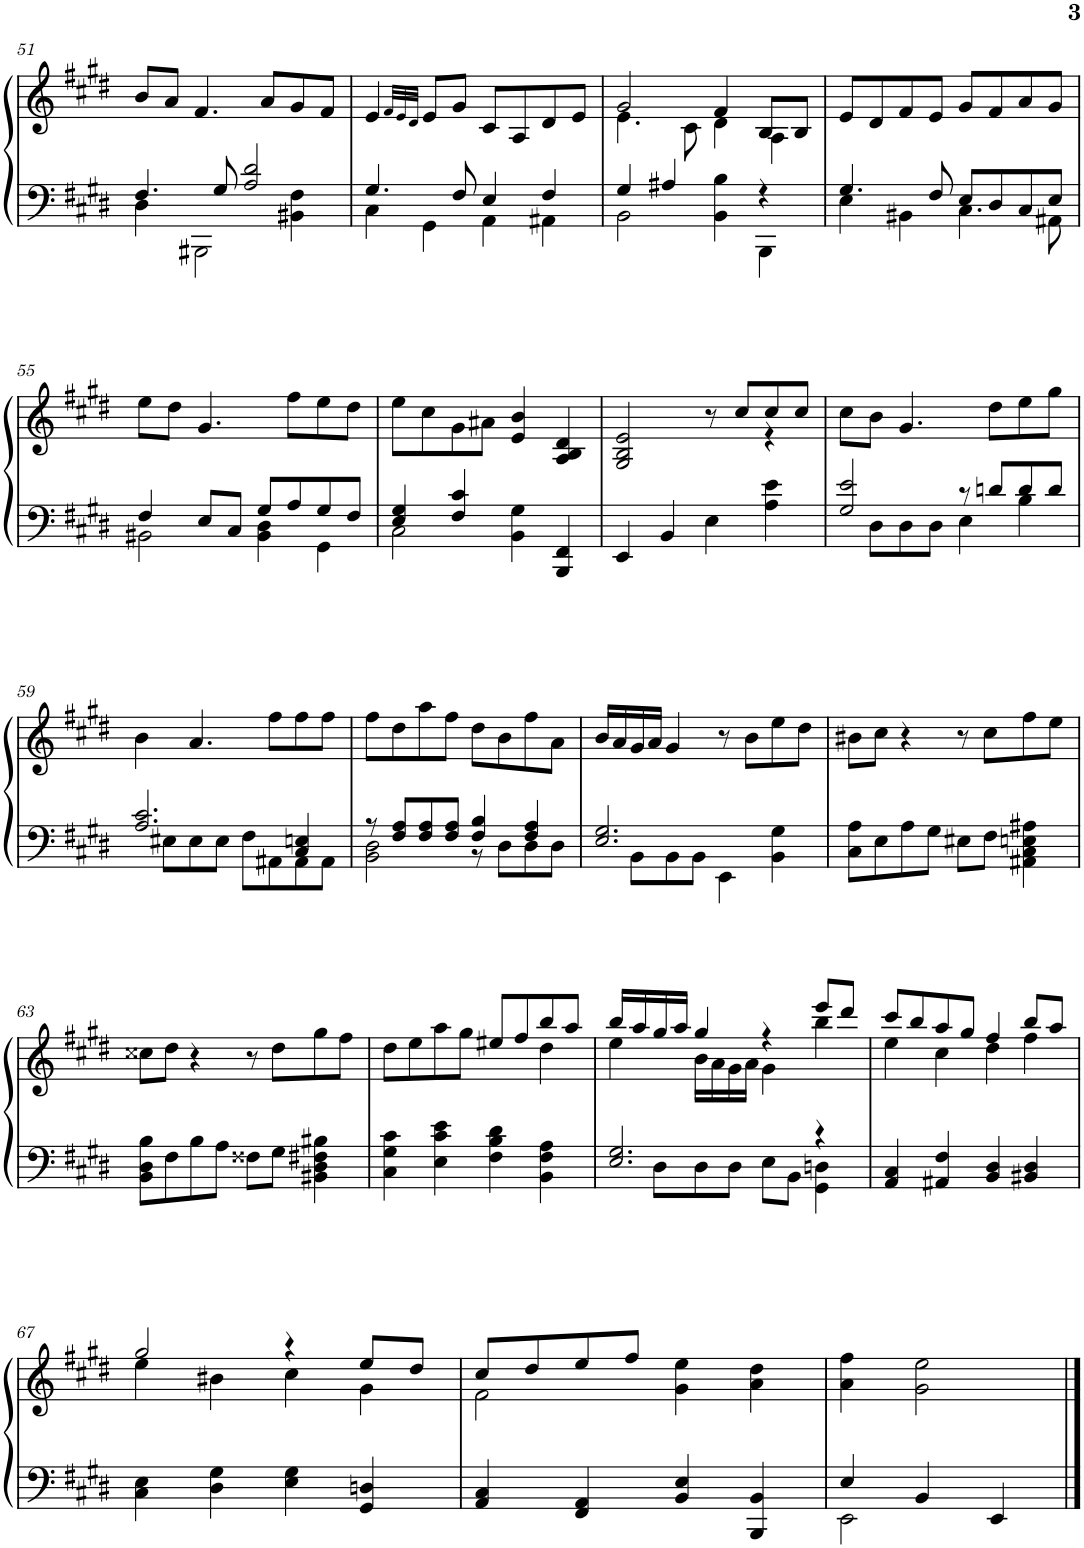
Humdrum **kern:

**kern	**kern
*part1	*part1
*staff2	*staff1
*I"Piano	*
*I'Pno.	*
!!LO:PB:g=z
*clefF4	*clefG2
*k[f#c#g#d#]	*k[f#c#g#d#]
*M4/4	*M4/4
=51	=51
*^	*
4.F#/	4D#\	8b/L
.	.	8a/J
.	2BBB#X\	4.f#/
8G#/	.	.
2A/ 2d#/	.	.
.	.	8a/L
.	4BB#X\ 4F#\	8g#/
.	.	8f#/J
=52	=52	=52
4.G#/	4C#\	4e/
.	.	32qf#/LLL
.	.	32qe/
.	.	32qd#/JJJ
.	4GG#\	8e/L
8F#/	.	8g#/J
4E/	4AA\	8c#/L
.	.	8A/
4F#/	4AA#X\	8d#/
.	.	8e/J
=53	=53	=53
*	*	*^
4G#/	2BB\	2g#/	4.e\
4A#X/	.	.	.
.	.	.	8c#\
4BB\ 4B\	4ryy	4f#/	4d#\
4r	4BBB\	8B/L	4A\
.	.	8B/J	.
*	*	*v	*v
=54	=54	=54
4.G#/	4E\	8e/L
.	.	8d#/
.	4BB#X\	8f#/
8F#/	.	8e/J
8E/L	4.C#\	8g#/L
8D#/	.	8f#/
8C#/	.	8a/
8E/J	8AA#X\	8g#/J
!!LO:LB:g=z
=55	=55	=55
4F#/	2BB#X\	8ee\L
.	.	8dd#\J
8E/L	.	4.g#/
8C#/J	.	.
8G#/L	4BB#\ 4D#\	.
8A/	.	8ff#\L
8G#/	4GG#\	8ee\
8F#/J	.	8dd#\J
=56	=56	=56
4E/ 4G#/	2C#\	8ee\L
.	.	8cc#\
4F#/ 4c#/	.	8g#\
.	.	8a#X\J
4BB\ 4G#\	2ryy	4e/ 4b/
4BBB/ 4FF#/	.	4A/ 4B/ 4d#/
*v	*v	*
=57	=57
*	*^
4EE/	2G#/ 2B/ 2e/	2.ryy
4BB/	.	.
4E\	8r	.
.	8cc#/L	.
4A\ 4e\	8cc#/	4r
.	8cc#/J	.
*	*v	*v
=58	=58
*^	*
2G#/ 2e/	8ryy	8cc#\L
.	8D#\L	8b\J
.	8D#\	4.g#/
.	8D#\J	.
8r	4E\	.
8dn/L	.	8dd#\L
8d/	4B\	8ee\
8d/J	.	8gg#\J
!!LO:LB:g=z
=59	=59	=59
2.A/ 2.c#/	8ryy	4b\
.	8E#X\L	.
.	8E#\	4.a/
.	8E#\J	.
.	8F#\L	.
.	8AA#X\	8ff#\L
4C#/ 4En/	8AA#\	8ff#\
.	8AA#\J	8ff#\J
=60	=60	=60
8r	2BB\ 2D#\	8ff#\L
8F#/ 8A/L	.	8dd#\
8F#/ 8A/	.	8aa\
8F#/ 8A/J	.	8ff#\J
4F#/ 4B/	8r	8dd#\L
.	8D#\L	8b\
4F#/ 4A/	8D#\	8ff#\
.	8D#\J	8a\J
=61	=61	=61
2.E/ 2.G#/	8ryy	16b/LL
.	.	16a/
.	8BB\L	16g#/
.	.	16a/JJ
.	8BB\	4g#/
.	8BB\J	.
.	4EE\	8r
.	.	8b\L
4BB\ 4G#\	4ryy	8ee\
.	.	8dd#\J
*v	*v	*
=62	=62
8C#\ 8A\L	8b#X\L
8E\	8cc#\J
8A\	4r
8G#\J	.
8E#X\L	8r
8F#\J	8cc#\L
4AA#X\ 4C#\ 4En\ 4A#X\	8ff#\
.	8ee\J
!!LO:LB:g=z
=63	=63
8BB\ 8D#\ 8B\L	8cc##X\L
8F#\	8dd#\J
8B\	4r
8A\J	.
8F##X\L	8r
8G#\J	8dd#\L
4BB#X\ 4D#\ 4F#X\ 4B#X\	8gg#\
.	8ff#\J
=64	=64
*	*^
4C#\ 4G#\ 4c#\	8dd#\L	2.ryy
.	8ee\	.
4E\ 4c#\ 4e\	8aa\	.
.	8gg#\J	.
4F#\ 4B\ 4d#\	8ee#X/L	.
.	8ff#/	.
4BB\ 4F#\ 4A\	8bb/	4dd#\
.	8aa/J	.
=65	=65	=65
*^	*	*
2.E/ 2.G#/	8ryy	16bb/LL	4ee\
.	.	16aa/	.
.	8D#\L	16gg#/	.
.	.	16aa/JJ	.
.	8D#\	4gg#/	16b\LL
.	.	.	16a\
.	8D#\J	.	16g#\
.	.	.	16a\JJ
.	8E\L	4r	4g#\
.	8BB\J	.	.
4r	4GG#\ 4Dn\	8eee/L	4bb\
.	.	8ddd#/J	.
*v	*v	*	*
=66	=66	=66
4AA/ 4C#/	8ccc#/L	4ee\
.	8bb/	.
4AA#X/ 4F#/	8aa/	4cc#\
.	8gg#/J	.
4BB/ 4D#/	4ff#/	4dd#\
4BB#X/ 4D#/	8bb/L	4ff#\
.	8aa/J	.
!!LO:LB:g=z	!!
=67	=67	=67
4C#\ 4E\	2gg#/	4ee\
4D#\ 4G#\	.	4b#X\
4E\ 4G#\	4r	4cc#\
4GG#/ 4Dn/	8ee/L	4g#\
.	8dd#/J	.
=68	=68	=68
4AA/ 4C#/	8cc#/L	2f#\
.	8dd#/	.
4FF#/ 4AA/	8ee/	.
.	8ff#/J	.
4BB/ 4E/	4g#\ 4ee\	2ryy
4BBB/ 4BB/	4a\ 4dd#\	.
*	*v	*v
=69	=69
*^	*
4E/	2EE\	4a\ 4ff#\
4BB/	.	2g#\ 2ee\
4EE/	4ryy	.
*v	*v	*
==	==
*-	*-
